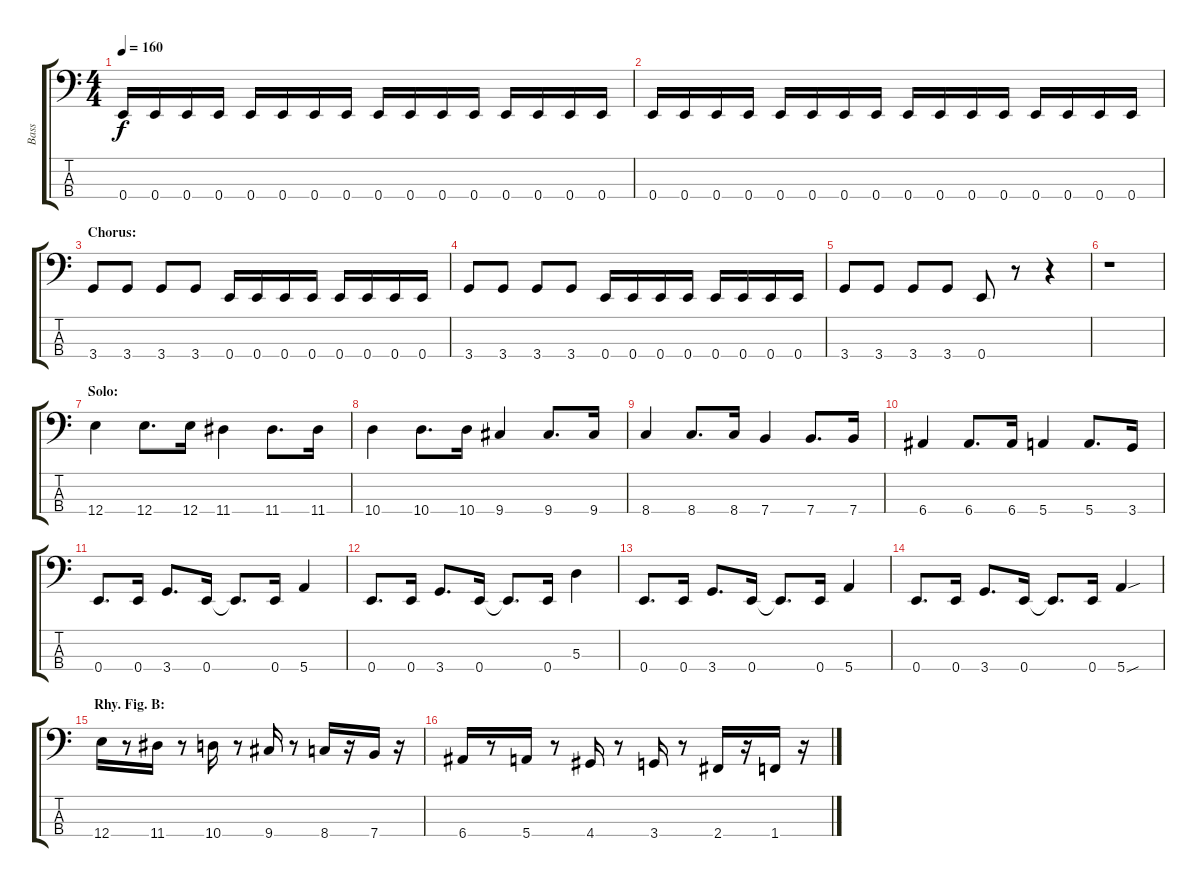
\track ("Bass" "Bass") {instrument electricbasspick}
\staff {score tabs}
\tuning (G2 D2 A1 E1) {hide}
\ts (4 4)
\tempo 160
\clef f4
\ks c
0.4.16{dy f} 0.4.16 0.4.16 0.4.16 0.4.16 0.4.16 0.4.16 0.4.16 0.4.16 0.4.16 0.4.16 0.4.16 0.4.16 0.4.16 0.4.16 0.4.16 |
0.4.16 0.4.16 0.4.16 0.4.16 0.4.16 0.4.16 0.4.16 0.4.16 0.4.16 0.4.16 0.4.16 0.4.16 0.4.16 0.4.16 0.4.16 0.4.16 |
\section ("" "Chorus:")
3.4.8 3.4.8 3.4.8 3.4.8 0.4.16 0.4.16 0.4.16 0.4.16 0.4.16 0.4.16 0.4.16 0.4.16 |
3.4.8 3.4.8 3.4.8 3.4.8 0.4.16 0.4.16 0.4.16 0.4.16 0.4.16 0.4.16 0.4.16 0.4.16 |
3.4.8 3.4.8 3.4.8 3.4.8 0.4.8 r.8 r.4 |
r.1 |
\section ("" "Solo:")
12.4.4 12.4.8{d} 12.4.16 11.4.4 11.4.8{d} 11.4.16 |
10.4.4 10.4.8{d} 10.4.16 9.4.4 9.4.8{d} 9.4.16 |
8.4.4 8.4.8{d} 8.4.16 7.4.4 7.4.8{d} 7.4.16 |
6.4.4 6.4.8{d} 6.4.16 5.4.4 5.4.8{d} 3.4.16 |
0.4.8{d} 0.4.16 3.4.8{d} 0.4.16 0.4{t}.8{d} 0.4.16 5.4.4 |
0.4.8{d} 0.4.16 3.4.8{d} 0.4.16 0.4{t}.8{d} 0.4.16 5.3.4 |
0.4.8{d} 0.4.16 3.4.8{d} 0.4.16 0.4{t}.8{d} 0.4.16 5.4.4 |
0.4.8{d} 0.4.16 3.4.8{d} 0.4.16 0.4{t}.8{d} 0.4.16 5.4{sou}.4 |
\section ("" "Rhy. Fig. B:")
12.4.16 r.8 11.4.16 r.8 10.4.16 r.8 9.4.16 r.8 8.4.16 r.16 7.4.16 r.16 |
6.4.16 r.8 5.4.16 r.8 4.4.16 r.8 3.4.16 r.8 2.4.16 r.16 1.4.16 r.16
